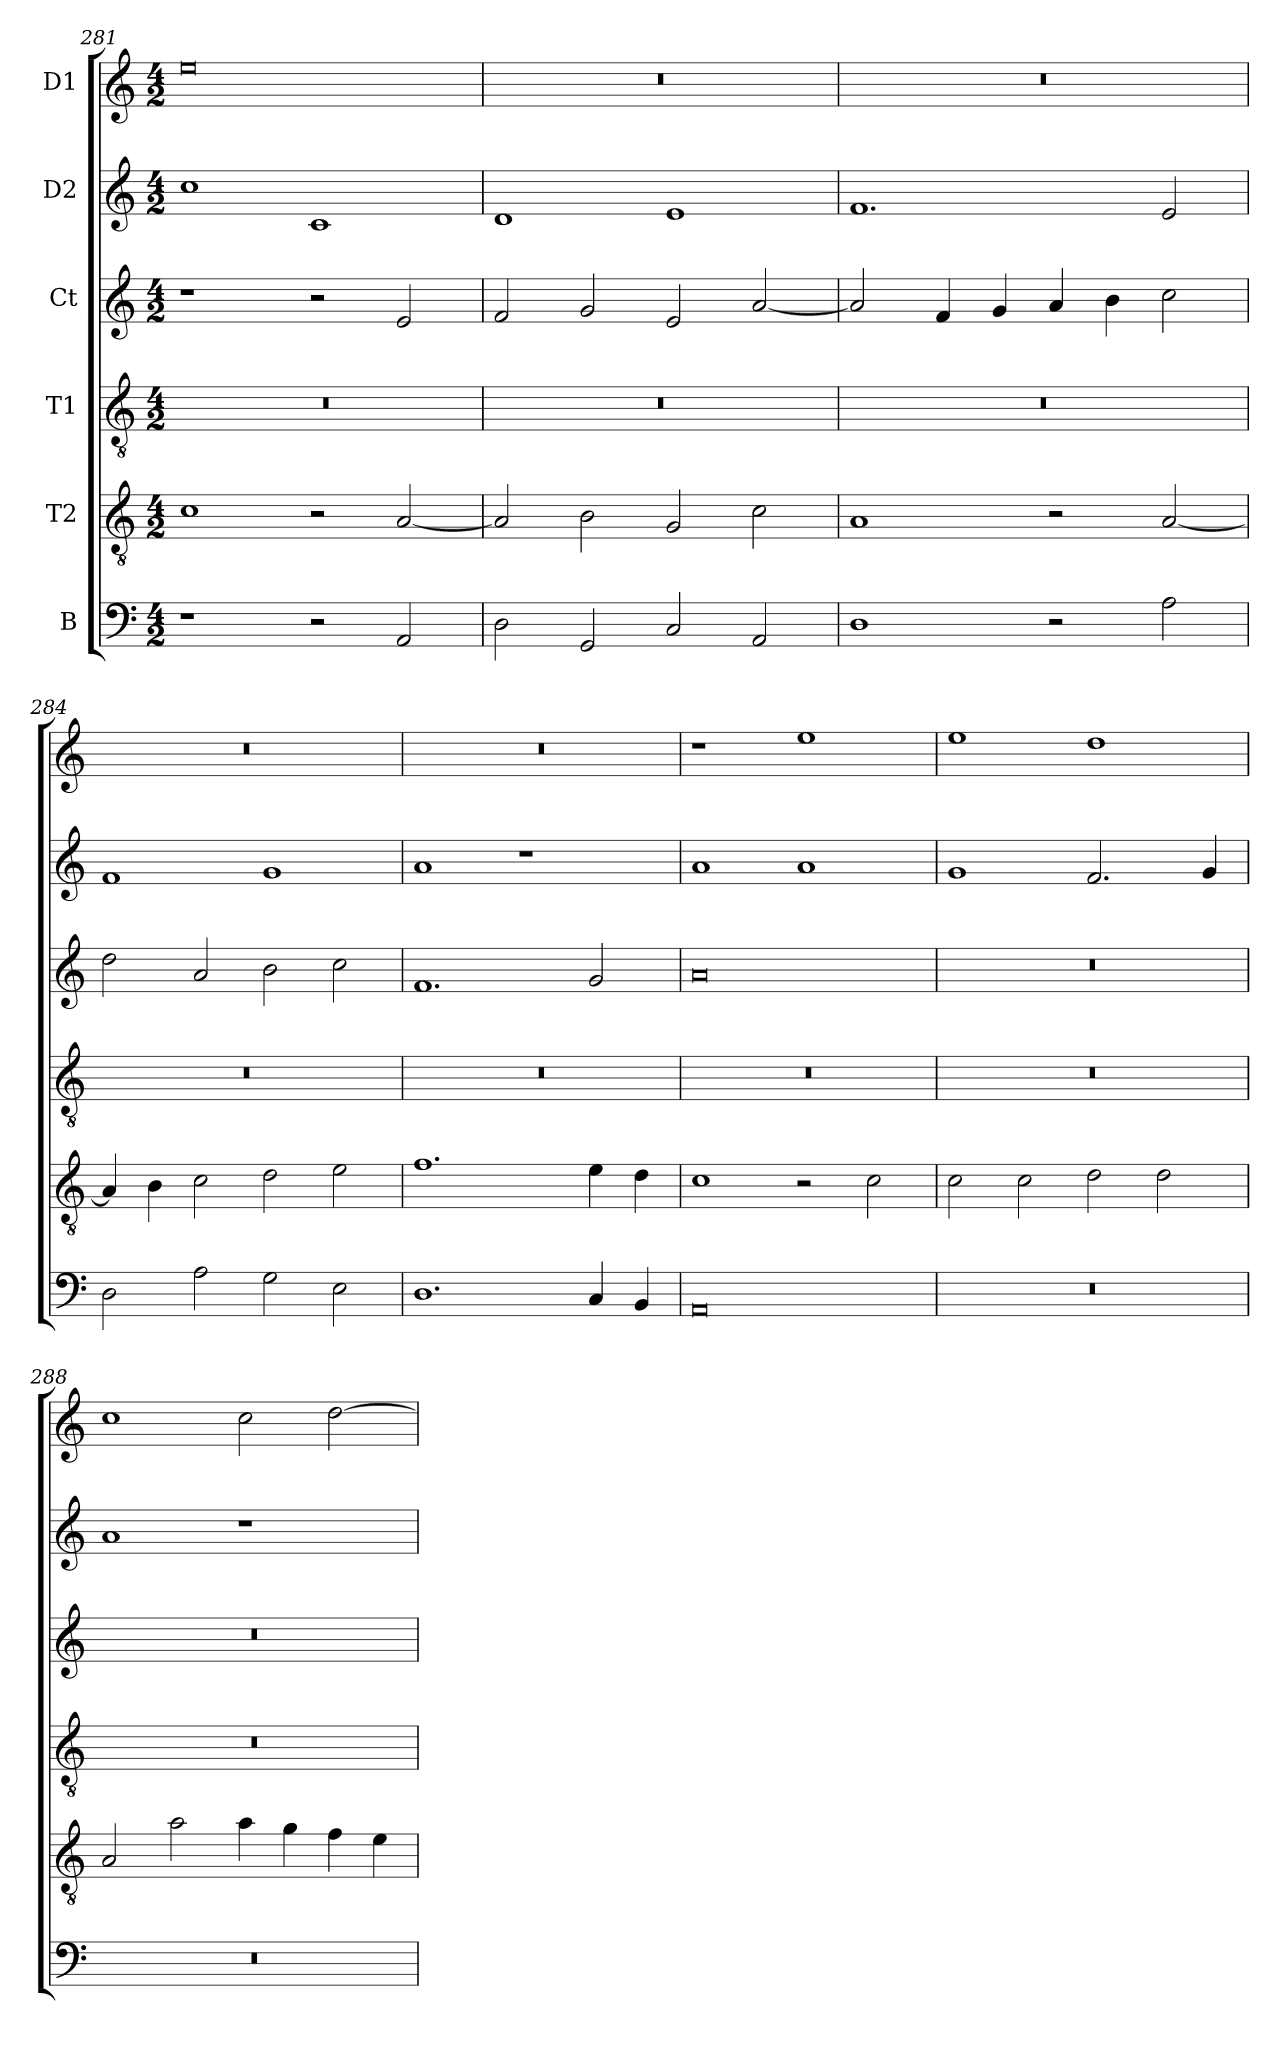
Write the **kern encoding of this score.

**kern	**kern	**kern	**kern	**kern	**kern
*part6	*part5	*part4	*part3	*part2	*part1
*staff6	*staff5	*staff4	*staff3	*staff2	*staff1
*I"B	*I"T2	*I"T1	*I"Ct	*I"D2	*I"D1
*clefF4	*clefGv2	*clefGv2	*clefG2	*clefG2	*clefG2
*	*ITrd7c12	*ITrd7c12	*	*	*
*k[]	*k[]	*k[]	*k[]	*k[]	*k[]
*C:	*C:	*C:	*C:	*C:	*C:
*M4/2	*M4/2	*M4/2	*M4/2	*M4/2	*M4/2
=281	=281	=281	=281	=281	=281
!	!	!LO:N:vis=1	!	!	!
1r	1Ci	0r	1r	1cci	0eei
2r	2r	.	2r	1ci	.
2AAi/	[<2AAi/	.	2ei/	.	.
!!LO:PB:g=z
=282	=282	=282	=282	=282	=282
!	!	!LO:N:vis=1	!	!	!LO:N:vis=1
2Di\	2AAi/]	0r	2fi/	1di	0r
2GGi/	2BBi\	.	2gi/	.	.
2Ci/	2GGi/	.	2ei/	1ei	.
2AAi/	2Ci\	.	[<2ai/	.	.
=283	=283	=283	=283	=283	=283
!	!	!LO:N:vis=1	!	!	!LO:N:vis=1
1Di	1AAi	0r	2ai/]	1.fi	0r
.	.	.	4fi/	.	.
.	.	.	4gi/	.	.
2r	2r	.	4ai/	.	.
.	.	.	4bi\	.	.
2Ai\	[<2AAi/	.	2cci\	2ei/	.
=284	=284	=284	=284	=284	=284
!	!	!LO:N:vis=1	!	!	!LO:N:vis=1
2Di\	4AAi/]	0r	2ddi\	1fi	0r
.	4BBi\	.	.	.	.
2Ai\	2Ci\	.	2ai/	.	.
2Gi\	2Di\	.	2bi\	1gi	.
2Ei\	2Ei\	.	2cci\	.	.
!!LO:PB:g=z
=285	=285	=285	=285	=285	=285
!	!	!LO:N:vis=1	!	!	!LO:N:vis=1
1.Di	1.Fi	0r	1.fi	1ai	0r
.	.	.	.	1r	.
4Ci/	4Ei\	.	2gi/	.	.
4BBi/	4Di\	.	.	.	.
=286	=286	=286	=286	=286	=286
!	!	!LO:N:vis=1	!	!	!
0AAi	1Ci	0r	0ai	1ai	1r
.	2r	.	.	1ai	1eei
.	2Ci\	.	.	.	.
=287	=287	=287	=287	=287	=287
!LO:N:vis=1	!	!LO:N:vis=1	!LO:N:vis=1	!	!
0r	2Ci\	0r	0r	1gi	1eei
.	2Ci\	.	.	.	.
.	2Di\	.	.	2.fi/	1ddi
.	2Di\	.	.	.	.
.	.	.	.	4gi/	.
!!LO:PB:g=z
=288	=288	=288	=288	=288	=288
!LO:N:vis=1	!	!LO:N:vis=1	!LO:N:vis=1	!	!
0r	2AAi/	0r	0r	1ai	1cci
.	2Ai\	.	.	.	.
.	4Ai\	.	.	1r	2cci\
.	4Gi\	.	.	.	.
.	4Fi\	.	.	.	[>2ddi\
.	4Ei\	.	.	.	.
=	=	=	=	=	=
*-	*-	*-	*-	*-	*-
